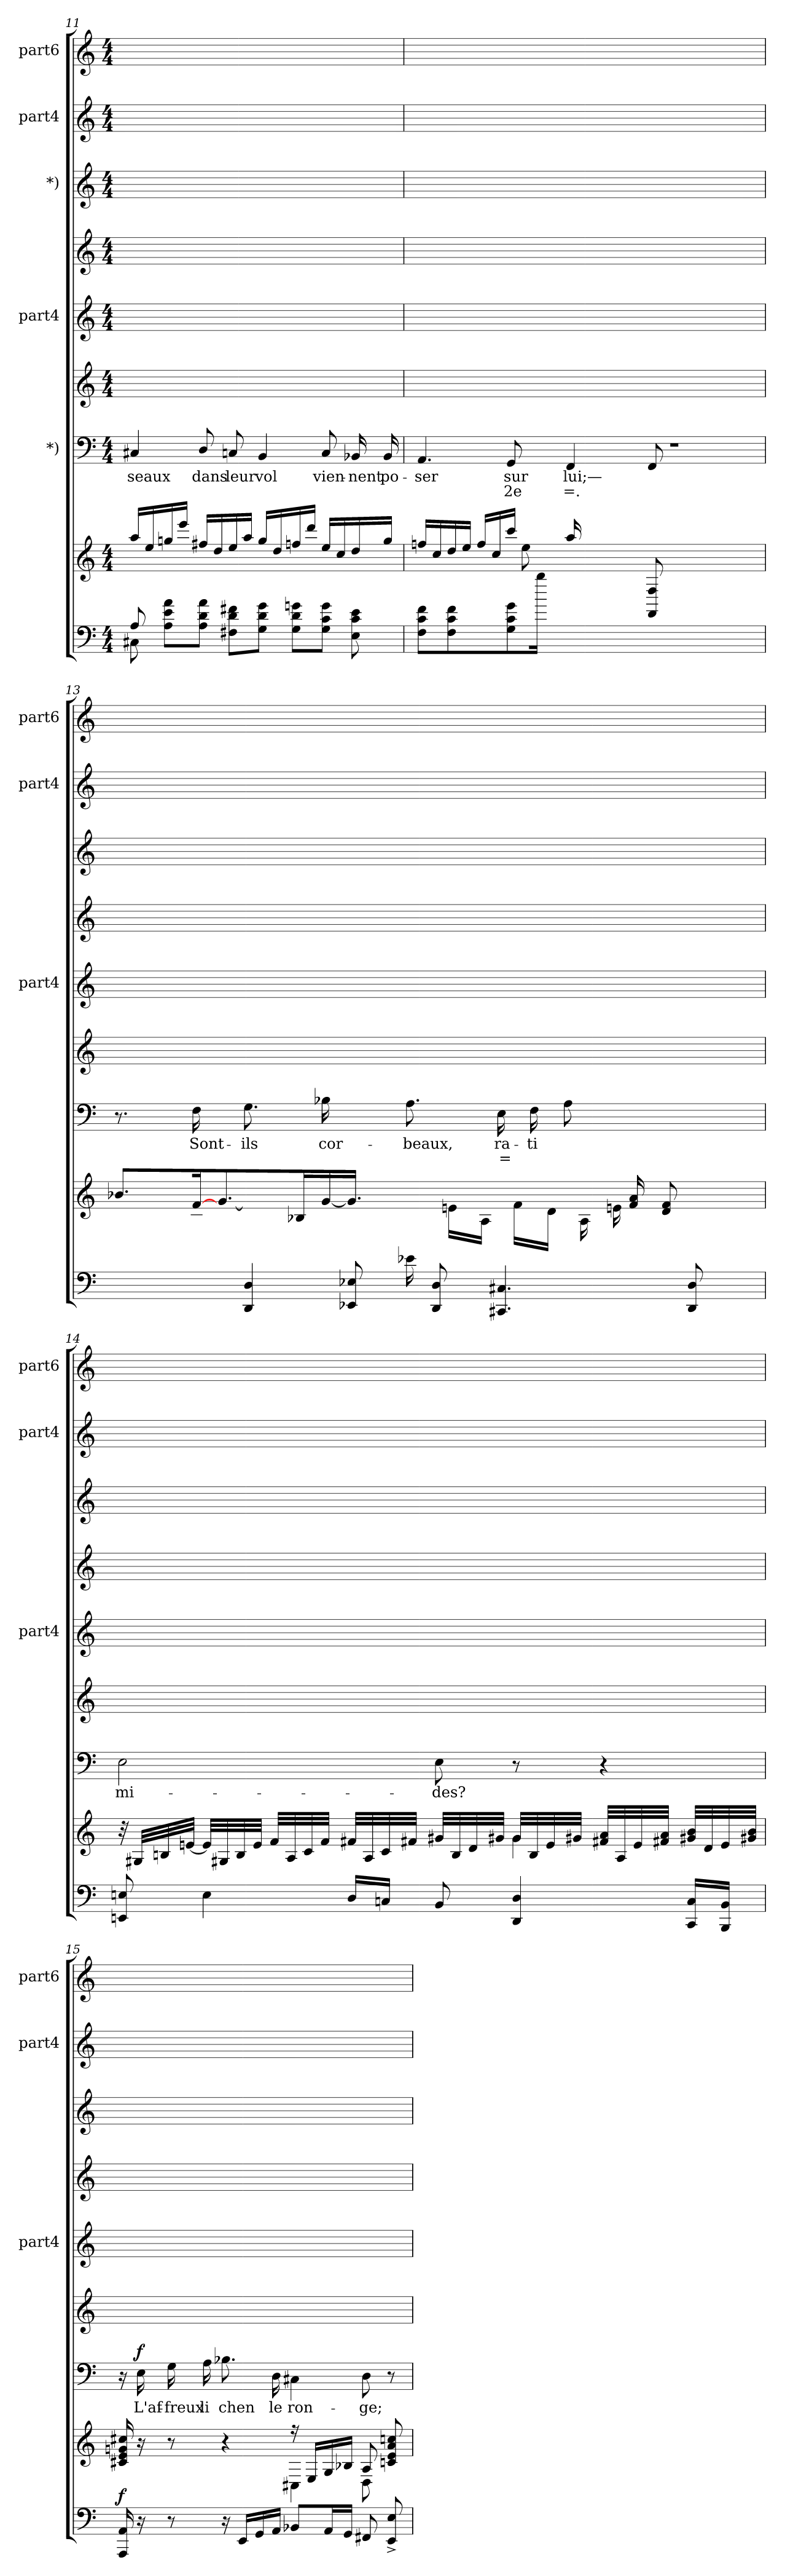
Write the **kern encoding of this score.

**kern	**kern	**dynam	**kern	**text	**text	**kern	**dynam	**kern	**kern	**kern	**kern	**kern
*part6	*part6	*part6	*part5	*part5	*part5	*part5	*part5	*part4	*part4	*part3	*part2	*part1
*staff9	*staff8	*staff8/9	*staff7	*staff7	*staff7	*staff6	*staff6/7	*staff5	*staff4	*staff3	*staff2	*staff1
*	*	*	*I"*)	*	*	*	*	*I"part4	*	*I"*)	*I"part4	*I"part6
*	*	*	*	*	*	*	*	*I'part4	*	*	*I'part4	*I'part6
*clefF4	*clefG2	*	*clefF4	*	*	*clefG2	*	*clefG2	*clefG2	*clefG2	*clefG2	*clefG2
*k[]	*k[]	*	*k[]	*	*	*k[]	*	*k[]	*k[]	*k[]	*k[]	*k[]
*M4/4	*M4/4	*	*M4/4	*	*	*M4/4	*	*M4/4	*M4/4	*M4/4	*M4/4	*M4/4
=11	=11	=11	=11	=11	=11	=11	=11	=11	=11	=11	=11	=11
*^	*	*	*	*	*	*	*	*	*	*	*	*
8Ai/	8C#Xj\	16aaZ/LL	.	4C#XZ/	seaux	.	1ryy	.	1ryy	1ryy	1ryy	1ryy	1ryy
.	.	16eeZ/	.	.	.	.	.	.	.	.	.	.	.
8Ai\ 8ei\ 8ai\L	2..ryy	16ggnZ/	.	.	.	.	.	.	.	.	.	.	.
.	.	16eeeZ/JJ	.	.	.	.	.	.	.	.	.	.	.
8Ai\ 8di\ 8ai\J	.	16ff#XZ/LL	.	8DZ/	dans	.	.	.	.	.	.	.	.
.	.	16ddZ/	.	.	.	.	.	.	.	.	.	.	.
8F#Xi\ 8f#Xi\ 8di\L	.	16eeZ/	.	8CnZ/	leur	.	.	.	.	.	.	.	.
.	.	16aaZ/JJ	.	.	.	.	.	.	.	.	.	.	.
8Gi\ 8di\ 8gi\J	.	16ggZ/LL	.	4BBZ/	vol	.	.	.	.	.	.	.	.
.	.	16ddZ/	.	.	.	.	.	.	.	.	.	.	.
8Gi\ 8di\ 8gni\L	.	16ffnZ/	.	.	.	.	.	.	.	.	.	.	.
.	.	16dddZ/JJ	.	.	.	.	.	.	.	.	.	.	.
8Gi\ 8ci\ 8gi\J	.	16eeZ/LL	.	8CZ/	vien-	.	.	.	.	.	.	.	.
.	.	16ccZ/	.	.	.	.	.	.	.	.	.	.	.
8Ei\ 8ci\ 8ei\	.	16ddZ/	.	16BB-XZ/	nent	.	.	.	.	.	.	.	.
.	.	16ggZ/JJ	.	16BB-Z/	po-	.	.	.	.	.	.	.	.
!!LO:LB:g=z
=12	=12	=12	=12	=12	=12	=12	=12	=12	=12	=12	=12	=12	=12
*	*	*^	*	*	*	*	*	*	*	*	*	*	*
8Fi\ 8ci\ 8fi\	8ryy	16ffnZ/LL	16ryy	.	4.AAZ/	ser	.	1ryy	.	1ryy	1ryy	1ryy	1ryy	1ryy
.	.	16ccZ/	16ryy	.	.	.	.	.	.	.	.	.	.	.
4Fi\ 4ci\ 4fi\	1ryy	16ddZ/	16ryy	.	.	.	.	.	.	.	.	.	.	.
.	.	16eeZ/JJ	16ryy	.	.	.	.	.	.	.	.	.	.	.
.	.	16ffZ/LL	16ryy	.	.	.	.	.	.	.	.	.	.	.
.	.	16ccZ/	16ryy	.	.	.	.	.	.	.	.	.	.	.
8Gi\ 8ci\ 8gi\	.	16cccZ/JJ	16ryy	.	8GGZ/	sur	2e	.	.	.	.	.	.	.
.	.	8eeZ\	16ryy	.	.	.	.	.	.	.	.	.	.	.
16bbi/JJ	.	.	8ryy	.	8ryy	.	.	.	.	.	.	.	.	.
4..ryy	.	4..ryy	.	.	.	.	.	.	.	.	.	.	.	.
.	.	.	16aaj/	.	4FFZ/	lui;—	=.	.	.	.	.	.	.	.
.	.	.	16ryy	.	.	.	.	.	.	.	.	.	.	.
.	.	.	16ryy	.	.	.	.	.	.	.	.	.	.	.
.	.	.	16ryy	.	.	.	.	.	.	.	.	.	.	.
.	.	.	8ryy	.	8ryy	.	.	.	.	.	.	.	.	.
1ryy	.	1ryy	8FV/ 8FFV/	.	8FFN/	.	.	1ryy	.	1ryy	1ryy	1ryy	1ryy	1ryy
.	1ryy	.	1ryy	.	1r	.	.	.	.	.	.	.	.	.
8ryy	.	8ryy	.	.	.	.	.	8ryy	.	8ryy	8ryy	8ryy	8ryy	8ryy
*v	*v	*	*	*	*	*	*	*	*	*	*	*	*	*
=13	=13	=13	=13	=13	=13	=13	=13	=13	=13	=13	=13	=13	=13
*	*^	*^	*	*	*	*	*	*	*	*	*	*	*
4ryy	8.b-XZ/L	16ryy	8ryy	8ryy	.	8.r	.	.	1ryy	.	1ryy	1ryy	1ryy	1ryy	1ryy
.	.	16gj\LL	.	.	.	.	.	.	.	.	.	.	.	.	.
.	.	16fj\	16ryy	16ryy	.	.	.	.	.	.	.	.	.	.	.
.	[16fZ/Jk	16B-Xj\	16ryy	16ryy	.	16FZ\	Sont-	.	.	.	.	.	.	.	.
16ryy	8.gZ/J	[16fj\JJ	16ryy	16ryy	.	16ryy	.	.	.	.	.	.	.	.	.
4Di/ 4DDi/	.	16fj\JJ]	16ryy	16ryy	.	8.GZ\	ils	.	.	.	.	.	.	.	.
.	.	16ryy	16ryy	16ryy	.	.	.	.	.	.	.	.	.	.	.
.	16B-XZ\LL	16ryy	16ryy	16ryy	.	.	.	.	.	.	.	.	.	.	.
.	[16gZ\JJ	16ryy	16ryy	16ryy	.	16B-XZ\	cor-	.	.	.	.	.	.	.	.
8E-Xi/ 8EE-Xi/	16.gZ\JJ]	16b-Xj/JJ	16ryy	16ryy	.	8ryy	.	.	.	.	.	.	.	.	.
.	.	8.aj/J	16ryy	16ryy	.	.	.	.	.	.	.	.	.	.	.
.	8ryy	.	.	.	.	.	.	.	.	.	.	.	.	.	.
16e-Xi\	.	.	8ryy	16ryy	.	8.AZ\	beaux,	.	.	.	.	.	.	.	.
8Di/ 8DDi/	.	.	.	8ryy	.	.	.	.	.	.	.	.	.	.	.
.	16enZ\LL	.	.	.	.	.	.	.	.	.	.	.	.	.	.
.	.	16ryy	8ryy	.	.	.	.	.	.	.	.	.	.	.	.
.	16AZ\JJ	.	.	.	.	.	.	.	.	.	.	.	.	.	.
4.C#Xi/ 4.CC#Xi/	.	32ryy	.	8ryy	.	16EZ\	ra-	=	.	.	.	.	.	.	.
.	16fZ\LL	16b-Xj/JJ	.	.	.	.	.	.	.	.	.	.	.	.	.
.	.	.	16ryy	.	.	16FZ\	ti	.	.	.	.	.	.	.	.
.	16dN\JJ	16gj/ 16e-Xj/JJ	.	.	.	.	.	.	.	.	.	.	.	.	.
!	!	!	!	!	!	!LO:N:vis=8	!	!	!	!	!	!	!	!	!
.	.	.	32ryy	16ryy	.	8.AN\	.	.	4..ryy	.	4..ryy	4..ryy	4..ryy	4..ryy	4..ryy
.	32ryy	16AV\	16gl\JJ	.	.	.	.	.	.	.	.	.	.	.	.
.	4.ryy	.	.	32ryy	.	.	.	.	.	.	.	.	.	.	.
.	.	32ryy	16e!\	32ryy	.	.	.	.	.	.	.	.	.	.	.
.	.	4ryy	.	16f+/ 16a+/	.	.	.	.	.	.	.	.	.	.	.
.	.	.	32ryy	.	.	.	.	.	.	.	.	.	.	.	.
.	.	.	4ryy	8f/ 8d/	.	4ryy	.	.	.	.	.	.	.	.	.
8Dj/ 8DDj/	.	.	.	.	.	.	.	.	.	.	.	.	.	.	.
.	.	.	.	8ryy	.	.	.	.	.	.	.	.	.	.	.
16ryy	.	16ryy	.	.	.	.	.	.	.	.	.	.	.	.	.
*	*	*v	*v	*v	*	*	*	*	*	*	*	*	*	*	*
!!LO:LB:g=z
=14	=14	=14	=14	=14	=14	=14	=14	=14	=14	=14	=14	=14	=14
8Eni/ 8EEni/	32r	32ryy	.	2EZ\	mi-	.	1ryy	.	1ryy	1ryy	1ryy	1ryy	1ryy
.	32G#XZ/LLL	32ryy	.	.	.	.	.	.	.	.	.	.	.
.	32BnZ/	32ryy	.	.	.	.	.	.	.	.	.	.	.
.	[32enZ/JJJ	32ryy	.	.	.	.	.	.	.	.	.	.	.
4Ei\	32eZ/LLL]	32ryy	.	.	.	.	.	.	.	.	.	.	.
.	32G#XZ/	32ryy	.	.	.	.	.	.	.	.	.	.	.
.	32BZ/	32ryy	.	.	.	.	.	.	.	.	.	.	.
.	32eZ/JJJ	32ryy	.	.	.	.	.	.	.	.	.	.	.
.	32fZ/LLL	32ryy	.	.	.	.	.	.	.	.	.	.	.
.	32AZ/	32ryy	.	.	.	.	.	.	.	.	.	.	.
.	32cZ/	32ryy	.	.	.	.	.	.	.	.	.	.	.
.	32fZ/JJJ	32ryy	.	.	.	.	.	.	.	.	.	.	.
16Di/LL	32f#XZ/LLL	32ryy	.	.	.	.	.	.	.	.	.	.	.
.	32AZ/	32ryy	.	.	.	.	.	.	.	.	.	.	.
16Cni/JJ	32cZ/	32ryy	.	.	.	.	.	.	.	.	.	.	.
.	32f#XZ/JJJ	32ryy	.	.	.	.	.	.	.	.	.	.	.
8BBi/	32g#XZ/LLL	32ryy	.	8EZ\	des?	.	.	.	.	.	.	.	.
.	32BZ/	32ryy	.	.	.	.	.	.	.	.	.	.	.
.	32dZ/	32ryy	.	.	.	.	.	.	.	.	.	.	.
.	32g#XZ/JJJ	32ryy	.	.	.	.	.	.	.	.	.	.	.
4Di/ 4DDi/	32g#Z/LLL	4g#j\	.	8r	.	.	.	.	.	.	.	.	.
.	32BZ/	.	.	.	.	.	.	.	.	.	.	.	.
.	32eZ/	.	.	.	.	.	.	.	.	.	.	.	.
.	32g#XZ/JJJ	.	.	.	.	.	.	.	.	.	.	.	.
.	32aZ/ 32f#XZ/LLL	.	.	4r	.	.	.	.	.	.	.	.	.
.	32AZ/	.	.	.	.	.	.	.	.	.	.	.	.
.	32eZ/	.	.	.	.	.	.	.	.	.	.	.	.
.	32f#XZ/ 32aZ/JJJ	.	.	.	.	.	.	.	.	.	.	.	.
16Ci/ 16CCi/LL	32bZ/ 32g#XZ/LLL	8ryy	.	.	.	.	.	.	.	.	.	.	.
.	32dZ/	.	.	.	.	.	.	.	.	.	.	.	.
16BBi/ 16BBBi/JJ	32eZ/	.	.	.	.	.	.	.	.	.	.	.	.
.	32bZ/ 32g#XZ/JJJ	.	.	.	.	.	.	.	.	.	.	.	.
!!LO:PB:g=z
=15	=15	=15	=15	=15	=15	=15	=15	=15	=15	=15	=15	=15	=15
!	!	!	!LO:DY:a=2	!	!	!	!	!	!	!	!	!	!
16AAi/ 16AAAi/	16c#XZ/ 16cc#XZ/ 16gnZ/ 16eZ/	16ryy	f	16r	.	.	1ryy	.	1ryy	1ryy	1ryy	1ryy	1ryy
!	!	!	!	!	!	!	!	!LO:DY:a=2	!	!	!	!	!
16r	16r	16ryy	.	16EZ\	L'af-	.	.	f	.	.	.	.	.
8r	8r	16ryy	.	16GZ\	freux	.	.	.	.	.	.	.	.
.	.	16ryy	.	16AZ\	li	.	.	.	.	.	.	.	.
16r	4r	16ryy	.	8.B-XZ\	chen	.	.	.	.	.	.	.	.
16EEi/LL	.	16ryy	.	.	.	.	.	.	.	.	.	.	.
16GGi/	.	16ryy	.	.	.	.	.	.	.	.	.	.	.
16AAi/JJ	.	16ryy	.	16DZ\	le	.	.	.	.	.	.	.	.
8BB-Xi/L	16r	4C#Xj\	.	4C#XZ\	ron-	.	.	.	.	.	.	.	.
.	16EZ/LL	.	.	.	.	.	.	.	.	.	.	.	.
16AAi/L	16GZ/	.	.	.	.	.	.	.	.	.	.	.	.
16GGi/JJ	16B-XZ/JJ	.	.	.	.	.	.	.	.	.	.	.	.
8FF#Xi/	8AZ/	8Dj\	.	8DZ\	ge;	.	.	.	.	.	.	.	.
8Ei^>^</ 8EEi^>^</	8ccnZ/ 8aZ/ 8eZ/ 8cnZ/	8ryy	.	8r	.	.	.	.	.	.	.	.	.
*	*v	*v	*	*	*	*	*	*	*	*	*	*	*
=	=	=	=	=	=	=	=	=	=	=	=	=
*-	*-	*-	*-	*-	*-	*-	*-	*-	*-	*-	*-	*-
